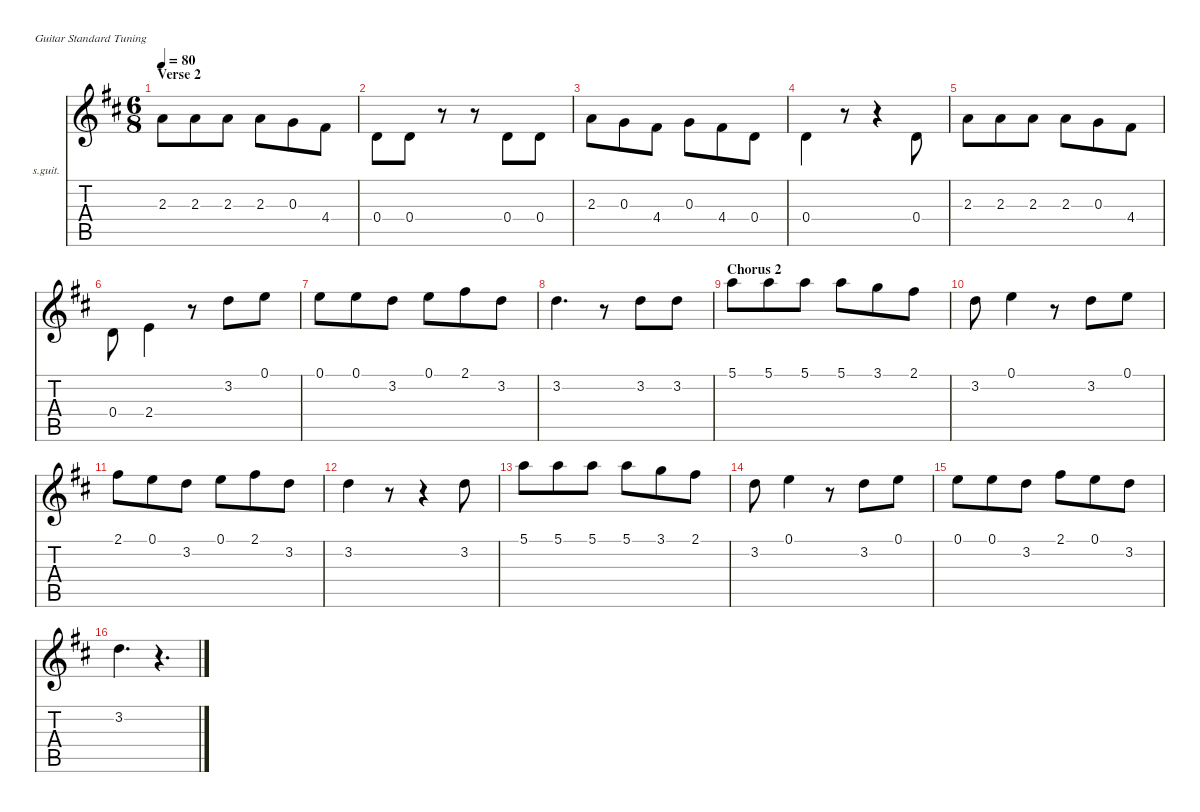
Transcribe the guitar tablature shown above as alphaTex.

\defaultSystemsLayout 4
\hideDynamics
\bracketExtendMode nobrackets
\firstSystemTrackNameOrientation horizontal
\otherSystemsTrackNameOrientation horizontal
\track ("melody 04" "s.guit.") {instrument acousticguitarsteel}
\staff {score tabs}
\tuning (E4 B3 G3 D3 A2 E2)
\ts (6 8)
\beaming (8 3 3)
\section ("" "Verse 2")
\tempo 80
\clef g2
\ks bminor
2.3{acc forcenatural}.8{dy mf beam Down} 2.3{acc forcenatural}.8{beam Down} 2.3{acc forcenatural}.8{beam Down} 2.3{acc forcenatural}.8{beam Down} 0.3{acc forcenatural}.8{beam Down} 4.4{acc #}.8{beam Down} |
0.4{acc forcenatural}.8{beam Down} 0.4{acc forcenatural}.8{beam Down} r.8 r.8 0.4{acc forcenatural}.8{beam Down} 0.4{acc forcenatural}.8{beam Down} |
2.3{acc forcenatural}.8{beam Down} 0.3{acc forcenatural}.8{beam Down} 4.4{acc #}.8{beam Down} 0.3{acc forcenatural}.8{beam Down} 4.4{acc #}.8{beam Down} 0.4{acc forcenatural}.8{beam Down} |
0.4{acc forcenatural}.4{beam Down} r.8 r.4 0.4{acc forcenatural}.8{beam Down} |
2.3{acc forcenatural}.8{beam Down} 2.3{acc forcenatural}.8{beam Down} 2.3{acc forcenatural}.8{beam Down} 2.3{acc forcenatural}.8{beam Down} 0.3{acc forcenatural}.8{beam Down} 4.4{acc #}.8{beam Down} |
0.4{acc forcenatural}.8{beam Down} 2.4{acc forcenatural}.4{beam Down} r.8 3.2{acc forcenatural}.8{beam Down} 0.1{acc forcenatural}.8{beam Down} |
0.1{acc forcenatural}.8{beam Down} 0.1{acc forcenatural}.8{beam Down} 3.2{acc forcenatural}.8{beam Down} 0.1{acc forcenatural}.8{beam Down} 2.1{acc #}.8{beam Down} 3.2{acc forcenatural}.8{beam Down} |
3.2{acc forcenatural}.4{d beam Down} r.8 3.2{acc forcenatural}.8{beam Down} 3.2{acc forcenatural}.8{beam Down} |
\section ("" "Chorus 2")
5.1{acc forcenatural}.8{beam Down} 5.1{acc forcenatural}.8{beam Down} 5.1{acc forcenatural}.8{beam Down} 5.1{acc forcenatural}.8{beam Down} 3.1{acc forcenatural}.8{beam Down} 2.1{acc #}.8{beam Down} |
3.2{acc forcenatural}.8{beam Down} 0.1{acc forcenatural}.4{beam Down} r.8 3.2{acc forcenatural}.8{beam Down} 0.1{acc forcenatural}.8{beam Down} |
2.1{acc #}.8{beam Down} 0.1{acc forcenatural}.8{beam Down} 3.2{acc forcenatural}.8{beam Down} 0.1{acc forcenatural}.8{beam Down} 2.1{acc #}.8{beam Down} 3.2{acc forcenatural}.8{beam Down} |
3.2{acc forcenatural}.4{beam Down} r.8 r.4 3.2{acc forcenatural}.8{beam Down} |
5.1{acc forcenatural}.8{beam Down} 5.1{acc forcenatural}.8{beam Down} 5.1{acc forcenatural}.8{beam Down} 5.1{acc forcenatural}.8{beam Down} 3.1{acc forcenatural}.8{beam Down} 2.1{acc #}.8{beam Down} |
3.2{acc forcenatural}.8{beam Down} 0.1{acc forcenatural}.4{beam Down} r.8 3.2{acc forcenatural}.8{beam Down} 0.1{acc forcenatural}.8{beam Down} |
0.1{acc forcenatural}.8{beam Down} 0.1{acc forcenatural}.8{beam Down} 3.2{acc forcenatural}.8{beam Down} 2.1{acc #}.8{beam Down} 0.1{acc forcenatural}.8{beam Down} 3.2{acc forcenatural}.8{beam Down} |
3.2{acc forcenatural}.4{d beam Down} r.4{d}
